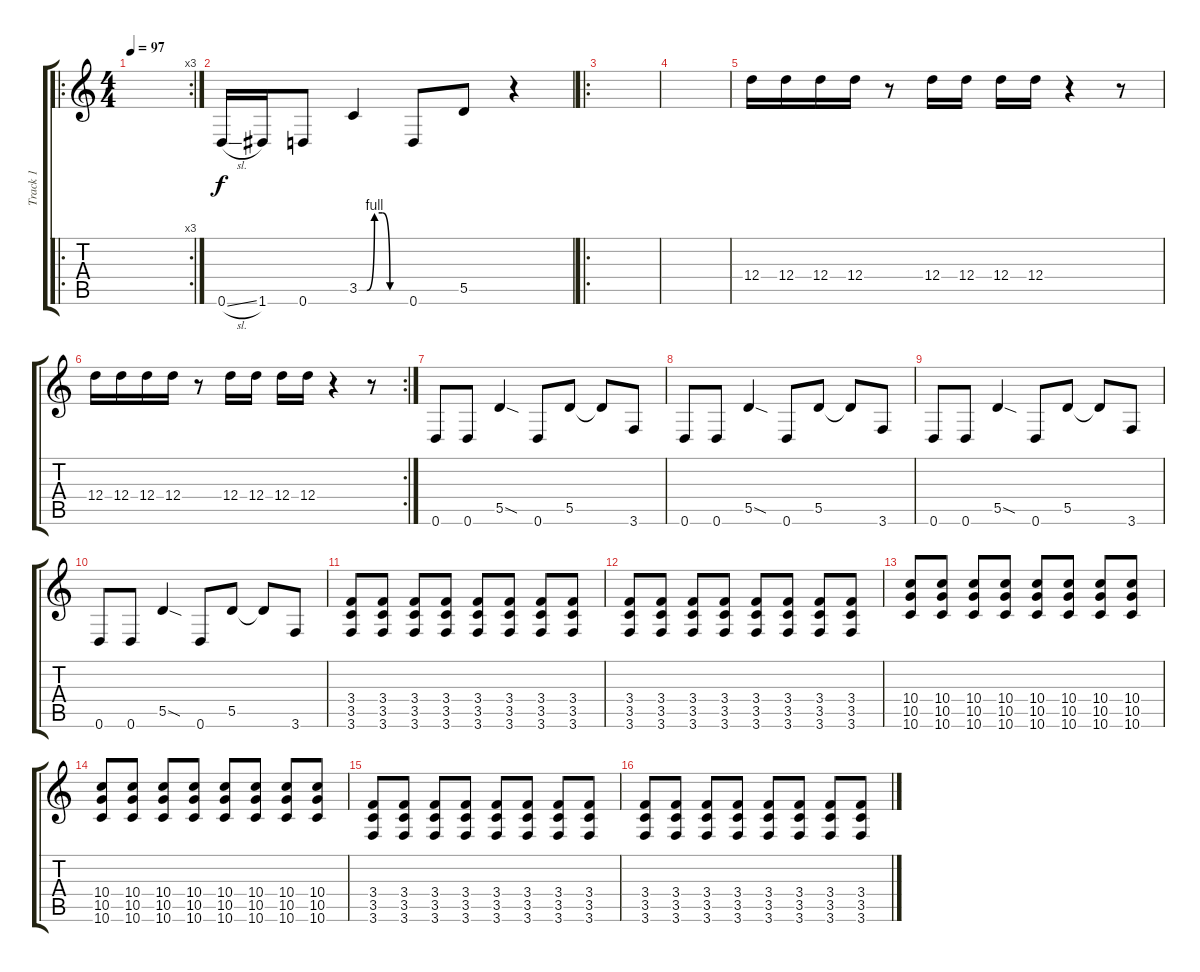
\track ("Track 1" "Track 1") {instrument distortionguitar}
\staff {score tabs}
\tuning (E4 B3 G3 D3 A2 D2) {hide}
\ro
\rc 3
\ts (4 4)
\tempo 97
\clef g2
\ks c
|
0.6{sl}.16 1.6.16 0.6.8 3.5{be (custom 0 0 10 0 20 4 30 4 40 0 60 0)}.4 0.6.8 5.5.8 r.4 |
\ro
|
|
12.4.16 12.4.16 12.4.16 12.4.16 r.8 12.4.16 12.4.16 12.4.16 12.4.16 r.4 r.8 |
\rc 2
12.4.16 12.4.16 12.4.16 12.4.16 r.8 12.4.16 12.4.16 12.4.16 12.4.16 r.4 r.8 |
0.6.8 0.6.8 5.5{sod}.4 0.6.8 5.5.8 5.5{t}.8 3.6.8 |
0.6.8 0.6.8 5.5{sod}.4 0.6.8 5.5.8 5.5{t}.8 3.6.8 |
0.6.8 0.6.8 5.5{sod}.4 0.6.8 5.5.8 5.5{t}.8 3.6.8 |
0.6.8 0.6.8 5.5{sod}.4 0.6.8 5.5.8 5.5{t}.8 3.6.8 |
(3.4 3.5 3.6).8 (3.4 3.5 3.6).8 (3.4 3.5 3.6).8 (3.4 3.5 3.6).8 (3.4 3.5 3.6).8 (3.4 3.5 3.6).8 (3.4 3.5 3.6).8 (3.4 3.5 3.6).8 |
(3.4 3.5 3.6).8 (3.4 3.5 3.6).8 (3.4 3.5 3.6).8 (3.4 3.5 3.6).8 (3.4 3.5 3.6).8 (3.4 3.5 3.6).8 (3.4 3.5 3.6).8 (3.4 3.5 3.6).8 |
(10.4 10.5 10.6).8 (10.4 10.5 10.6).8 (10.4 10.5 10.6).8 (10.4 10.5 10.6).8 (10.4 10.5 10.6).8 (10.4 10.5 10.6).8 (10.4 10.5 10.6).8 (10.4 10.5 10.6).8 |
(10.4 10.5 10.6).8 (10.4 10.5 10.6).8 (10.4 10.5 10.6).8 (10.4 10.5 10.6).8 (10.4 10.5 10.6).8 (10.4 10.5 10.6).8 (10.4 10.5 10.6).8 (10.4 10.5 10.6).8 |
(3.4 3.5 3.6).8 (3.4 3.5 3.6).8 (3.4 3.5 3.6).8 (3.4 3.5 3.6).8 (3.4 3.5 3.6).8 (3.4 3.5 3.6).8 (3.4 3.5 3.6).8 (3.4 3.5 3.6).8 |
(3.4 3.5 3.6).8 (3.4 3.5 3.6).8 (3.4 3.5 3.6).8 (3.4 3.5 3.6).8 (3.4 3.5 3.6).8 (3.4 3.5 3.6).8 (3.4 3.5 3.6).8 (3.4 3.5 3.6).8
